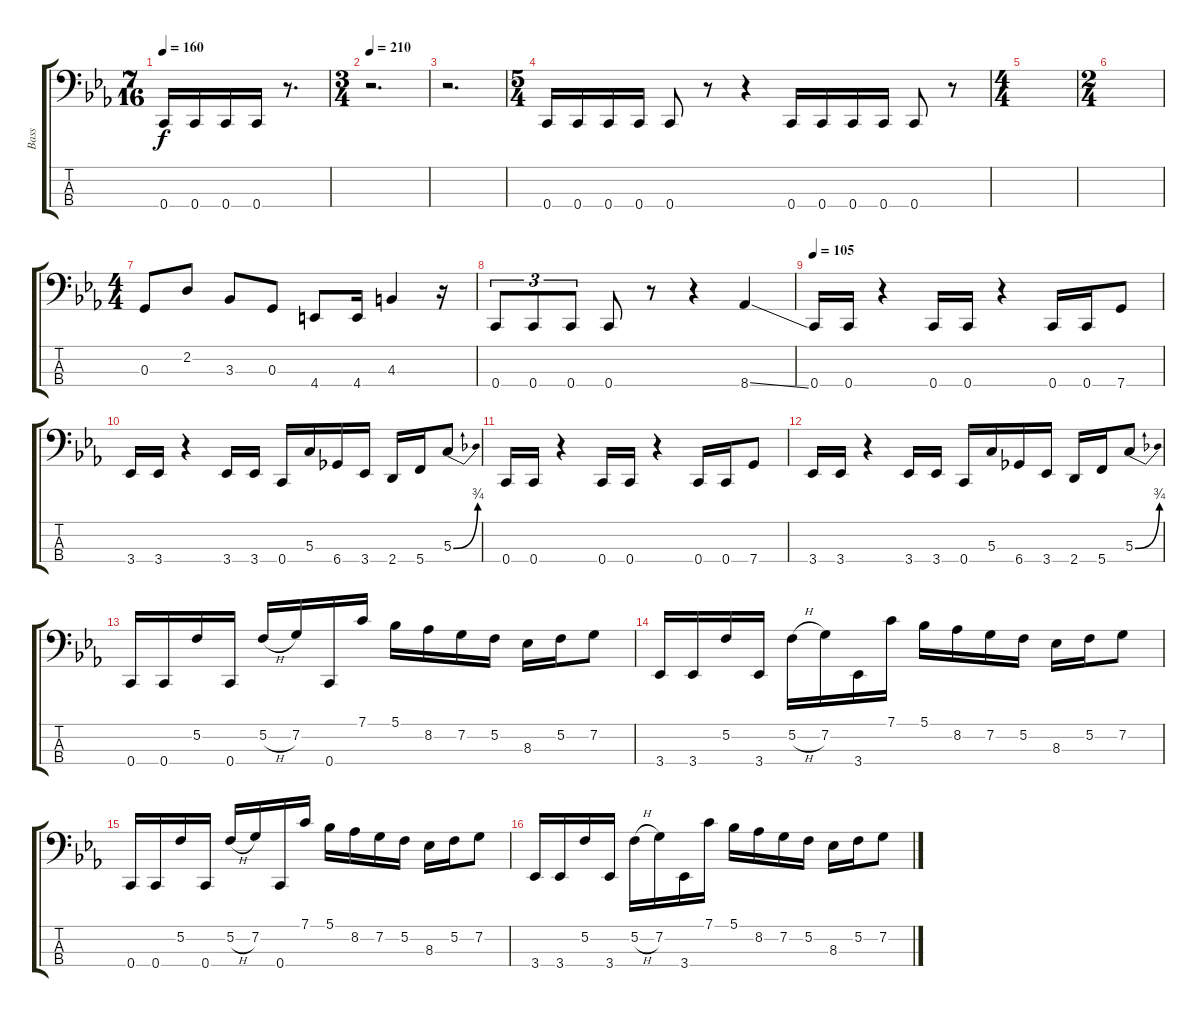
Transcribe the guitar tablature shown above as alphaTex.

\track ("Bass" "Bass") {instrument electricbassfinger}
\staff {score tabs}
\tuning (F2 C2 G1 C1) {hide}
\ts (7 16)
\tempo 160
\clef f4
\ks cminor
0.4.16{dy f} 0.4.16 0.4.16 0.4.16 r.8{d} |
\ts (3 4)
\tempo 210
r.2{d} |
r.2{d} |
\ts (5 4)
0.4.16 0.4.16 0.4.16 0.4.16 0.4.8 r.8 r.4 0.4.16 0.4.16 0.4.16 0.4.16 0.4.8 r.8 |
\ts (4 4)
|
\ts (2 4)
|
\ts (4 4)
0.3.8 2.2.8 3.3.8 0.3.8 4.4.8 4.4.16 4.3.4 r.16 |
0.4.8{tu (3 2)} 0.4.8{tu (3 2)} 0.4.8{tu (3 2)} 0.4.8 r.8 r.4 8.4{ss}.4 |
\tempo 105
0.4.16 0.4.16 r.4 0.4.16 0.4.16 r.4 0.4.16 0.4.16 7.4.8 |
3.4.16 3.4.16 r.4 3.4.16 3.4.16 0.4.16 5.3.16 6.4.16 3.4.16 2.4.16 5.4.16 5.3{be (bend 0 0 60 3)}.8 |
0.4.16 0.4.16 r.4 0.4.16 0.4.16 r.4 0.4.16 0.4.16 7.4.8 |
3.4.16 3.4.16 r.4 3.4.16 3.4.16 0.4.16 5.3.16 6.4.16 3.4.16 2.4.16 5.4.16 5.3{be (bend 0 0 60 3)}.8 |
0.4.16 0.4.16 5.2.16 0.4.16 5.2{h}.16 7.2.16 0.4.16 7.1.16 5.1.16 8.2.16 7.2.16 5.2.16 8.3.16 5.2.16 7.2.8 |
3.4.16 3.4.16 5.2.16 3.4.16 5.2{h}.16 7.2.16 3.4.16 7.1.16 5.1.16 8.2.16 7.2.16 5.2.16 8.3.16 5.2.16 7.2.8 |
0.4.16 0.4.16 5.2.16 0.4.16 5.2{h}.16 7.2.16 0.4.16 7.1.16 5.1.16 8.2.16 7.2.16 5.2.16 8.3.16 5.2.16 7.2.8 |
3.4.16 3.4.16 5.2.16 3.4.16 5.2{h}.16 7.2.16 3.4.16 7.1.16 5.1.16 8.2.16 7.2.16 5.2.16 8.3.16 5.2.16 7.2.8
